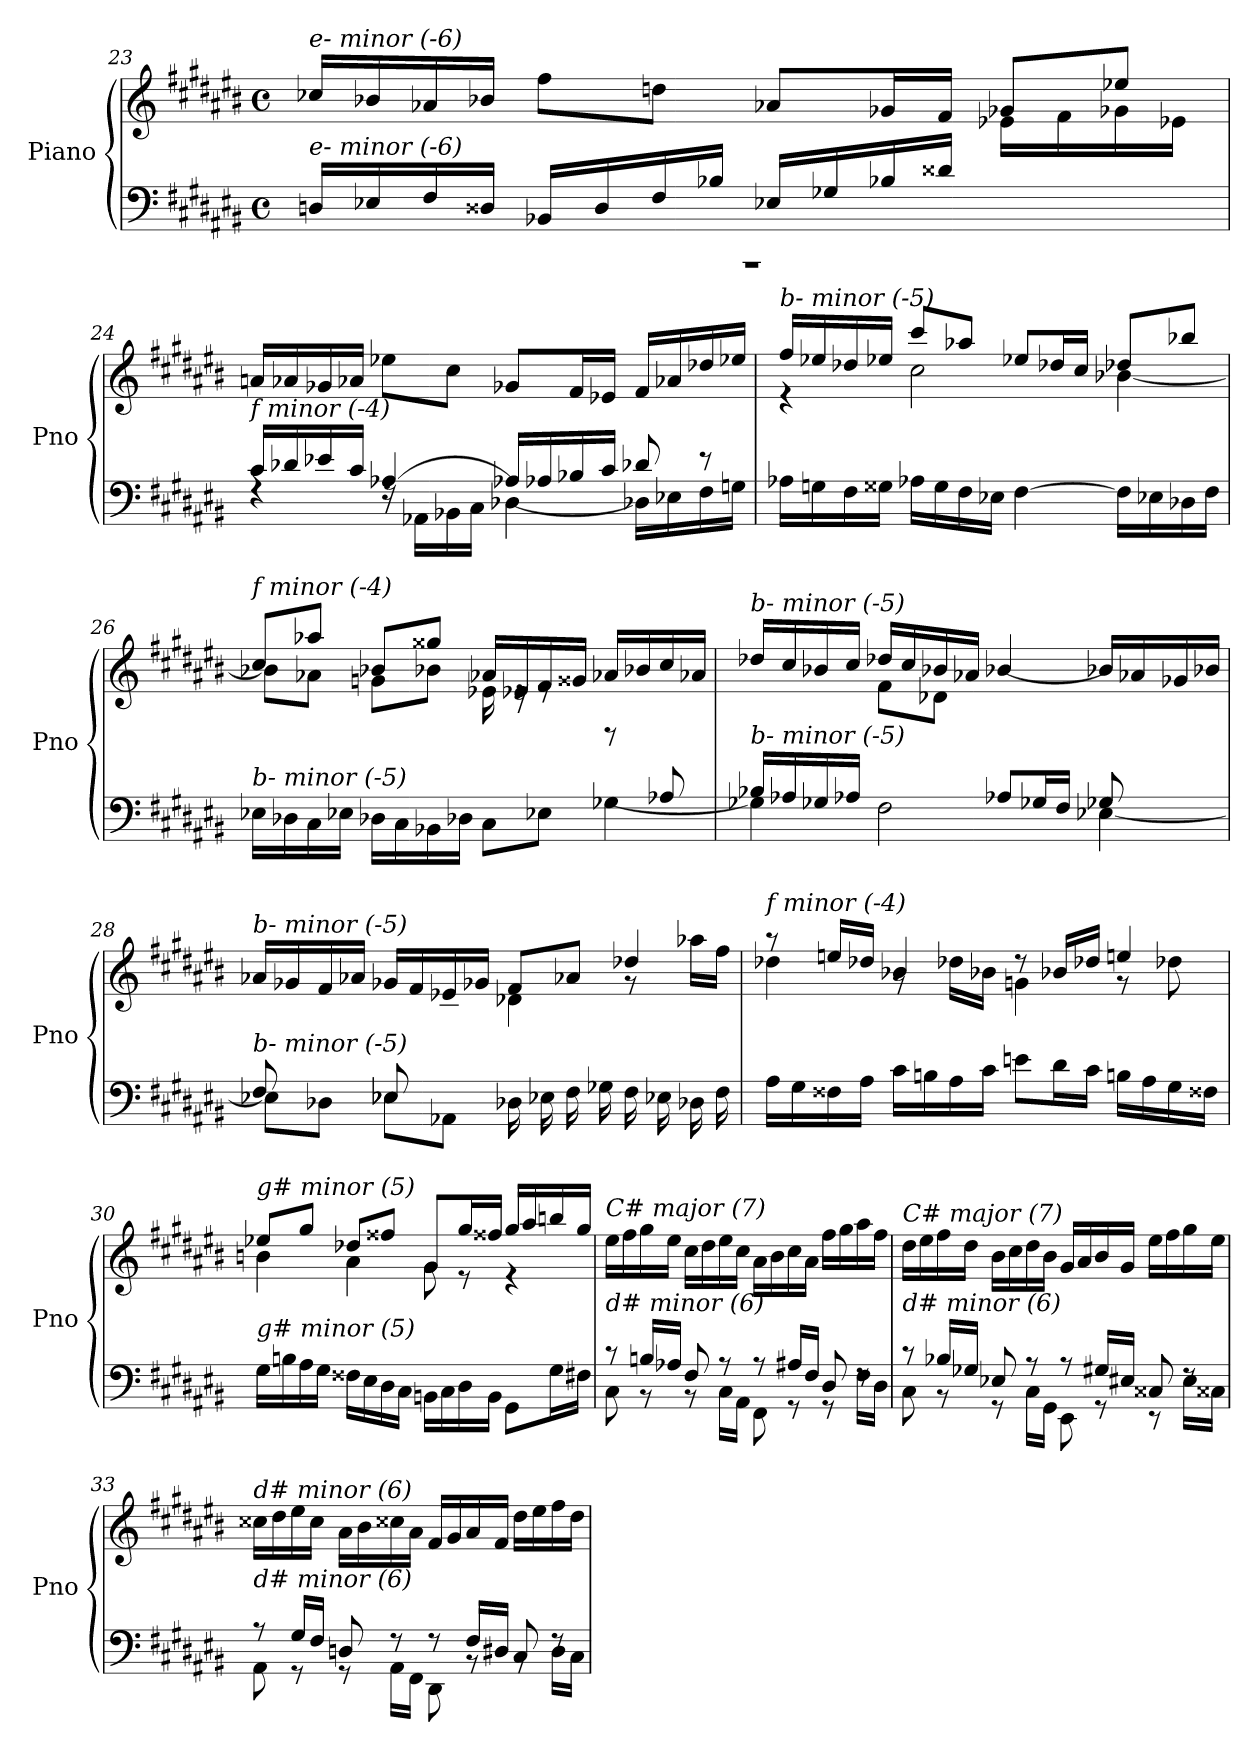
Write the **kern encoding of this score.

**kern	**kern
*part1	*part1
*staff2	*staff1
*I"Piano	*
*I'Pno	*
!!LO:LB:g=z
*clefF4	*clefG2
*k[f#c#g#d#a#e#b#]	*k[f#c#g#d#a#e#b#]
*M4/4	*M4/4
*met(c)	*met(c)
=23	=23
*^	*^
!	!	!LO:TX:i:t=e- minor (-6)	!
!LO:TX:i:t=e- minor (-6)	!	!	!
1rAAA	16Dni/LL	16cc-Xi/LL	2.ryy
.	16E-Xi/	16b-Xi/	.
.	16F#i/	16a-Xi/	.
.	16D##i/JJ	16b-Xi/JJ	.
.	16BB-Xi/LL	8ff#i\L	.
.	16D##i/	.	.
.	16F#i/	8ddni\J	.
.	16B-Xi/JJ	.	.
.	16E-Xi/LL	8a-Xi/L	.
.	16G-Xi/	.	.
.	16B-Xi/	16g-Xi/L	.
.	16d##Xi/JJ	16f#i/JJ	.
.	4ryy	8g-Xi/L	16e-Xi\LL
.	.	.	16f#i\
.	.	8ee-Xi/J	16g-Xi\
.	.	.	16e-Xi\JJ
=24	=24	=24	=24
!	!	!LO:TX:i:t=b- minor (-5)	!
!LO:TX:i:t=f minor (-4)	!	!	!
*	*	*v	*v
16c#i/LL	4rF	16an/LL
16d-Xi/	.	16a-Xi/
16e-Xi/	.	16g-Xi/
16c#i/JJ	.	16a-Xi/JJ
[4A-Xi/	16rF	8ee-Xi\L
.	16AA-Xi\LL	.
.	16BB-Xi\	8cc#i\J
.	16C#i\JJ	.
16A-Xi/LL]	[4D-Xi\	8g-Xi/L
16A-Xi/	.	.
16B-Xi/	.	16f#i/L
16c#i/JJ	.	16e-Xi/JJ
8d-Xi/	16D-Xi\LL]	16f#i/LL
.	16E-Xi\	16a-Xi/
8r	16F#i\	16dd-Xi/
.	16Gni\JJ	16ee-Xi/JJ
=25	=25	=25
*	*	*^
!	!	!LO:TX:i:t=b- minor (-5)	!
!LO:TX:i:t=f minor (-4)	!	!	!
*v	*v	*	*
16A-Xi\LL	16ff#i/LL	4r
16Gni\	16ee-Xi/	.
16F#i\	16dd-Xi/	.
16G##i\JJ	16ee-Xi/JJ	.
16A-Xi\LL	8ccc#i/L	2cc#i\
16G##i\	.	.
16F#i\	8aa-Xi/J	.
16E-Xi\JJ	.	.
[4F#i\	8ee-Xi/L	.
.	16dd-Xi/L	.
.	16cc#i/JJ	.
16F#i\LL]	8dd-Xi/L	[4b-Xi\
16E-Xi\	.	.
16D-Xi\	8bb-Xi/J	.
16F#i\JJ	.	.
!!LO:LB:g=z	!!
=26	=26	=26
*^	*	*
!	!	!LO:TX:i:t=f minor (-4)	!
!LO:TX:i:t=b- minor (-5)	!	!	!
2..ryy	16E-Xi\LL	8cc#i/L	8b-Xi\L]
.	16D-Xi\	.	.
.	16C#i\	8aa-Xi/J	8a-Xi\J
.	16E-Xi\JJ	.	.
.	16D-Xi\LL	8b-Xi/L	8gni\L
.	16C#i\	.	.
.	16BB-Xi\	8gg##Xi/J	8b-Xi\J
.	16D-Xi\JJ	.	.
.	8C#i\L	16a-Xi/LL	16e-Xi\
.	.	16e-Xi/	16re
.	8E-Xi\J	16f#i/	8re
.	.	16g##Xi/JJ	.
.	[4G-Xi\	16a-Xi/LL	8rD
.	.	16b-Xi/	.
8A-Xi/	.	16cc#i/	8ryy
.	.	16a-Xi/JJ	.
=27	=27	=27	=27
*	*	*	*^
!	!	!LO:TX:i:t=b- minor (-5)	!	!
!LO:TX:i:t=b- minor (-5)	!	!	!	!
4G-Xi\]	16B-Xi/LL	16dd-Xi/LL	2..ryy	4ryy
.	16A-Xi/	16cc#i/	.	.
.	16G-Xi/	16b-Xi/	.	.
.	16A-Xi/JJ	16cc#i/JJ	.	.
2F#i\	4ryy	16dd-Xi/LL	.	8f#i\L
.	.	16cc#i/	.	.
.	.	16b-Xi/	.	8d-Xi\J
.	.	16a-Xi/JJ	.	.
.	8A-Xi/L	[4b-Xi/	.	2ryy
.	16G-Xi/L	.	.	.
.	16F#i/JJ	.	.	.
8G-Xi/L	[4E-Xi\	16b-Xi/LL]	.	.
.	.	16a-Xi/	.	.
8ryy	.	16g-Xi/	8e-Xi\J	.
.	.	16b-Xi/JJ	.	.
=28	=28	=28	=28	=28
*	*^	*	*	*^
!	!	!	!LO:TX:i:t=b- minor (-5)	!	!	!
!LO:TX:i:t=b- minor (-5)	!	!	!	!	!	!
2ryy	8F#i/L	8E-Xi\L]	16a-Xi/LL	2ryy	8ryy	2ryy
.	.	.	16g-Xi/	.	.	.
.	8ryy	8D-Xi\J	16f#i/	.	8d-Xi\J	.
.	.	.	16a-Xi/JJ	.	.	.
.	8E-Xi/L	8E-Xi\L	16g-Xi/LL	.	8ryy	.
.	.	.	16f#i/	.	.	.
.	8ryy	8AA-Xi\J	16e-Xi/	.	8c#i\J	.
.	.	.	16g-Xi/JJ	.	.	.
2ryy	16D-Xi\LL	2ryy	8f#i/L	4d-Xi\	2ryy	2ryy
.	16E-Xi\	.	.	.	.	.
.	16F#i\	.	8a-Xi/J	.	.	.
.	16G-Xi\JJ	.	.	.	.	.
.	16F#i\LL	.	4dd-Xi/	8r	.	.
.	16E-Xi\	.	.	.	.	.
.	16D-Xi\	.	.	16aa-Xi\LL	.	.
.	16F#i\JJ	.	.	16ff#i\JJ	.	.
*	*v	*v	*	*	*	*
*	*	*	*v	*v	*v
!!LO:LB:g=z
=29	=29	=29	=29
!	!	!LO:TX:i:t=f minor (-4)	!
!LO:TX:i:t=g# minor (5)	!	!	!
*v	*v	*	*
16A#\LL	8r	4dd-Xi\
16G#\	.	.
16F##X\	16een/LL	.
16A#\JJ	16dd-Xi/JJ	.
16c#\LL	4b-Xi/	8rg
16Bn\	.	.
16A#\	.	16dd-Xi\LL
16c#\JJ	.	16b-Xi\JJ
8en\L	8r	4gni\
16d#j\L	16b-Xi/LL	.
16c#\JJ	16dd-Xi/JJ	.
16Bn\LL	4een/	8r
16A#\	.	.
16G#\	.	8dd-Xi\
16F##X\JJ	.	.
=30	=30	=30
!	!LO:TX:i:t=g# minor (5)	!
!LO:TX:i:t=g# minor (5)	!	!
16G#\LL	8ee-Xi/L	4bn\
16Bn\	.	.
16A#\	8gg#/J	.
16G#\JJ	.	.
16F##X\LL	8dd-Xi/L	4a#\
16E#j\	.	.
16D#\	8ff##X/J	.
16C#\JJ	.	.
16BBn\LL	8g#/L	8g#\
16C#\	.	.
16D#\	16gg#/L	8r
16BB\JJ	16ff##X/JJ	.
8GG#\L	16gg#/LL	4r
.	16aa#/	.
16G#\L	16bbn/	.
16F#i\JJ	16gg#/JJ	.
*	*v	*v
!!LO:PB:g=z
=31	=31
*^	*
!	!	!LO:TX:i:t=C# major (7)
!LO:TX:i:t=d# minor (6)	!	!
8r	8C#\	16ee#\LL
.	.	16ff#\
16Bn/LL	8r	16gg#\
16A-Xi/JJ	.	16ee#\JJ
8F#i/	8r	16cc#\LL
.	.	16dd#\
8r	16C#\LL	16ee#\
.	16AA#\JJ	16cc#\JJ
8r	8FF#\	16a#\LL
.	.	16b#\
16A#/LL	8r	16cc#\
16F#/JJ	.	16a#\JJ
8D#/	8r	16ff#\LL
.	.	16gg#\
8rF	16F#\LL	16aa#\
.	16D#\JJ	16ff#\JJ
=32	=32	=32
!	!	!LO:TX:i:t=C# major (7)
!LO:TX:i:t=d# minor (6)	!	!
8r	8C#i\	16dd#\LL
.	.	16ee#\
16B-Xi/LL	8r	16ff#\
16G-Xi/JJ	.	16dd#\JJ
8E-Xi/	8r	16b#\LL
.	.	16cc#\
8r	16C#i\LL	16dd#\
.	16GG#\JJ	16b#\JJ
8r	8EE#\	16g#/LL
.	.	16a#/
16G#/LL	8r	16b#/
16E#/JJ	.	16g#/JJ
8C##X/	8r	16ee#\LL
.	.	16ff#\
8rF	16E#\LL	16gg#\
.	16C##X\JJ	16ee#\JJ
=33	=33	=33
!	!	!LO:TX:i:t=d# minor (6)
!LO:TX:i:t=d# minor (6)	!	!
8r	8AA#\	16cc##X\LL
.	.	16dd#\
16G#/LL	8r	16ee#\
16F#i/JJ	.	16cc##\JJ
8Dni/	8r	16a#\LL
.	.	16b#\
8r	16AA#\LL	16cc##X\
.	16FF#\JJ	16a#\JJ
8r	8DD#\	16f#/LL
.	.	16g#/
16F#/LL	8rBB	16a#/
16D#/JJ	.	16f#/JJ
8C#i/	8rBB	16dd#\LL
.	.	16ee#\
8rF	16D#\LL	16ff#\
.	16C#i\JJ	16dd#\JJ
*v	*v	*
=	=
*-	*-
